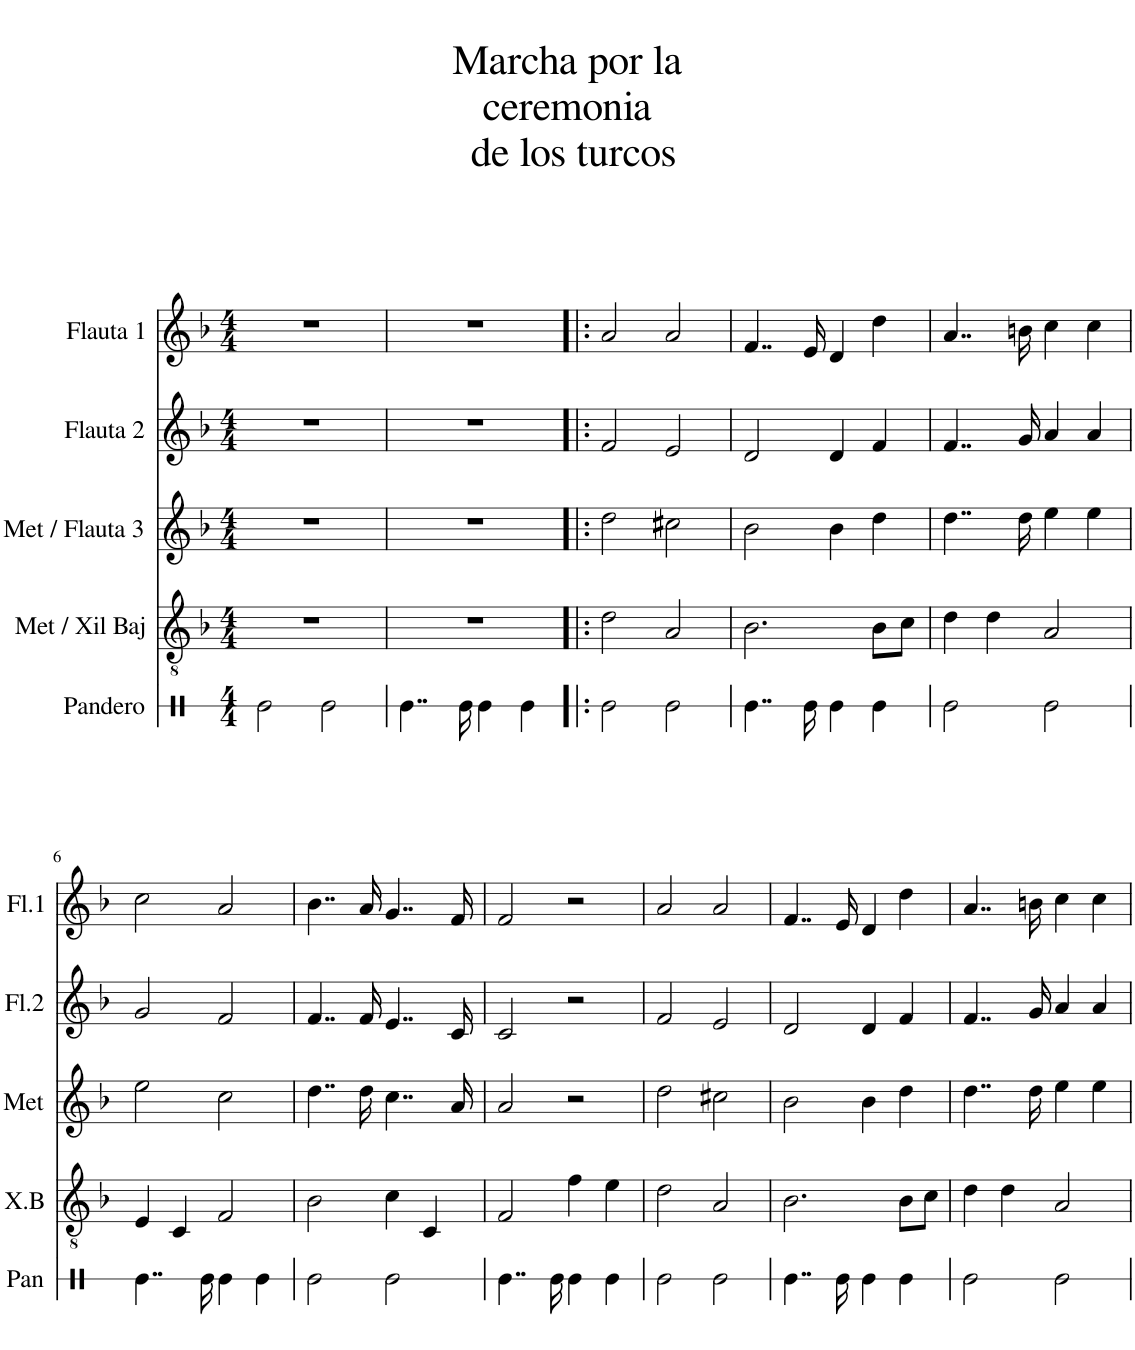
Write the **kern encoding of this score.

**kern	**kern	**kern	**kern	**kern
*part5	*part4	*part3	*part2	*part1
*staff5	*staff4	*staff3	*staff2	*staff1
*I"Pandero	*I"Met / Xil Baj	*I"Met / Flauta 3	*I"Flauta 2	*I"Flauta 1
*I'Pan	*I'X.B	*I'Met	*I'Fl.2	*I'Fl.1
*stria1	*	*	*	*
*clefX	*clefGv2	*clefG2	*clefG2	*clefG2
*k[]	*k[b-]	*k[b-]	*k[b-]	*k[b-]
*M4/4	*M4/4	*M4/4	*M4/4	*M4/4
=1	=1	=1	=1	=1
2Re\	1r	1r	1r	1r
2Re\	.	.	.	.
=2	=2	=2	=2	=2
4..Re\	1r	1r	1r	1r
16Re\	.	.	.	.
4Re\	.	.	.	.
4Re\	.	.	.	.
=3!|:	=3!|:	=3!|:	=3!|:	=3!|:
2Re\	2d\	2dd\	2f/	2a/
2Re\	2A/	2cc#X\	2e/	2a/
=4	=4	=4	=4	=4
4..Re\	2.B-\	2b-\	2d/	4..f/
16Re\	.	.	.	16e/
4Re\	.	4b-\	4d/	4d/
4Re\	8B-\L	4dd\	4f/	4dd\
.	8c\J	.	.	.
=5	=5	=5	=5	=5
2Re\	4d\	4..dd\	4..f/	4..a/
.	4d\	.	.	.
.	.	16dd\	16g/	16bn\
2Re\	2A/	4ee\	4a/	4cc\
.	.	4ee\	4a/	4cc\
!!LO:LB:g=z
=6	=6	=6	=6	=6
4..Re\	4E/	2ee\	2g/	2cc\
.	4C/	.	.	.
16Re\	.	.	.	.
4Re\	2F/	2cc\	2f/	2a/
4Re\	.	.	.	.
=7	=7	=7	=7	=7
2Re\	2B-\	4..dd\	4..f/	4..b-\
.	.	16dd\	16f/	16a/
2Re\	4c\	4..cc\	4..e/	4..g/
.	4C/	.	.	.
.	.	16a/	16c/	16f/
=8	=8	=8	=8	=8
4..Re\	2F/	2a/	2c/	2f/
16Re\	.	.	.	.
4Re\	4f\	2r	2r	2r
4Re\	4e\	.	.	.
=9	=9	=9	=9	=9
2Re\	2d\	2dd\	2f/	2a/
2Re\	2A/	2cc#X\	2e/	2a/
=10	=10	=10	=10	=10
4..Re\	2.B-\	2b-\	2d/	4..f/
16Re\	.	.	.	16e/
4Re\	.	4b-\	4d/	4d/
4Re\	8B-\L	4dd\	4f/	4dd\
.	8c\J	.	.	.
=11	=11	=11	=11	=11
2Re\	4d\	4..dd\	4..f/	4..a/
.	4d\	.	.	.
.	.	16dd\	16g/	16bn\
2Re\	2A/	4ee\	4a/	4cc\
.	.	4ee\	4a/	4cc\
=	=	=	=	=
*-	*-	*-	*-	*-
